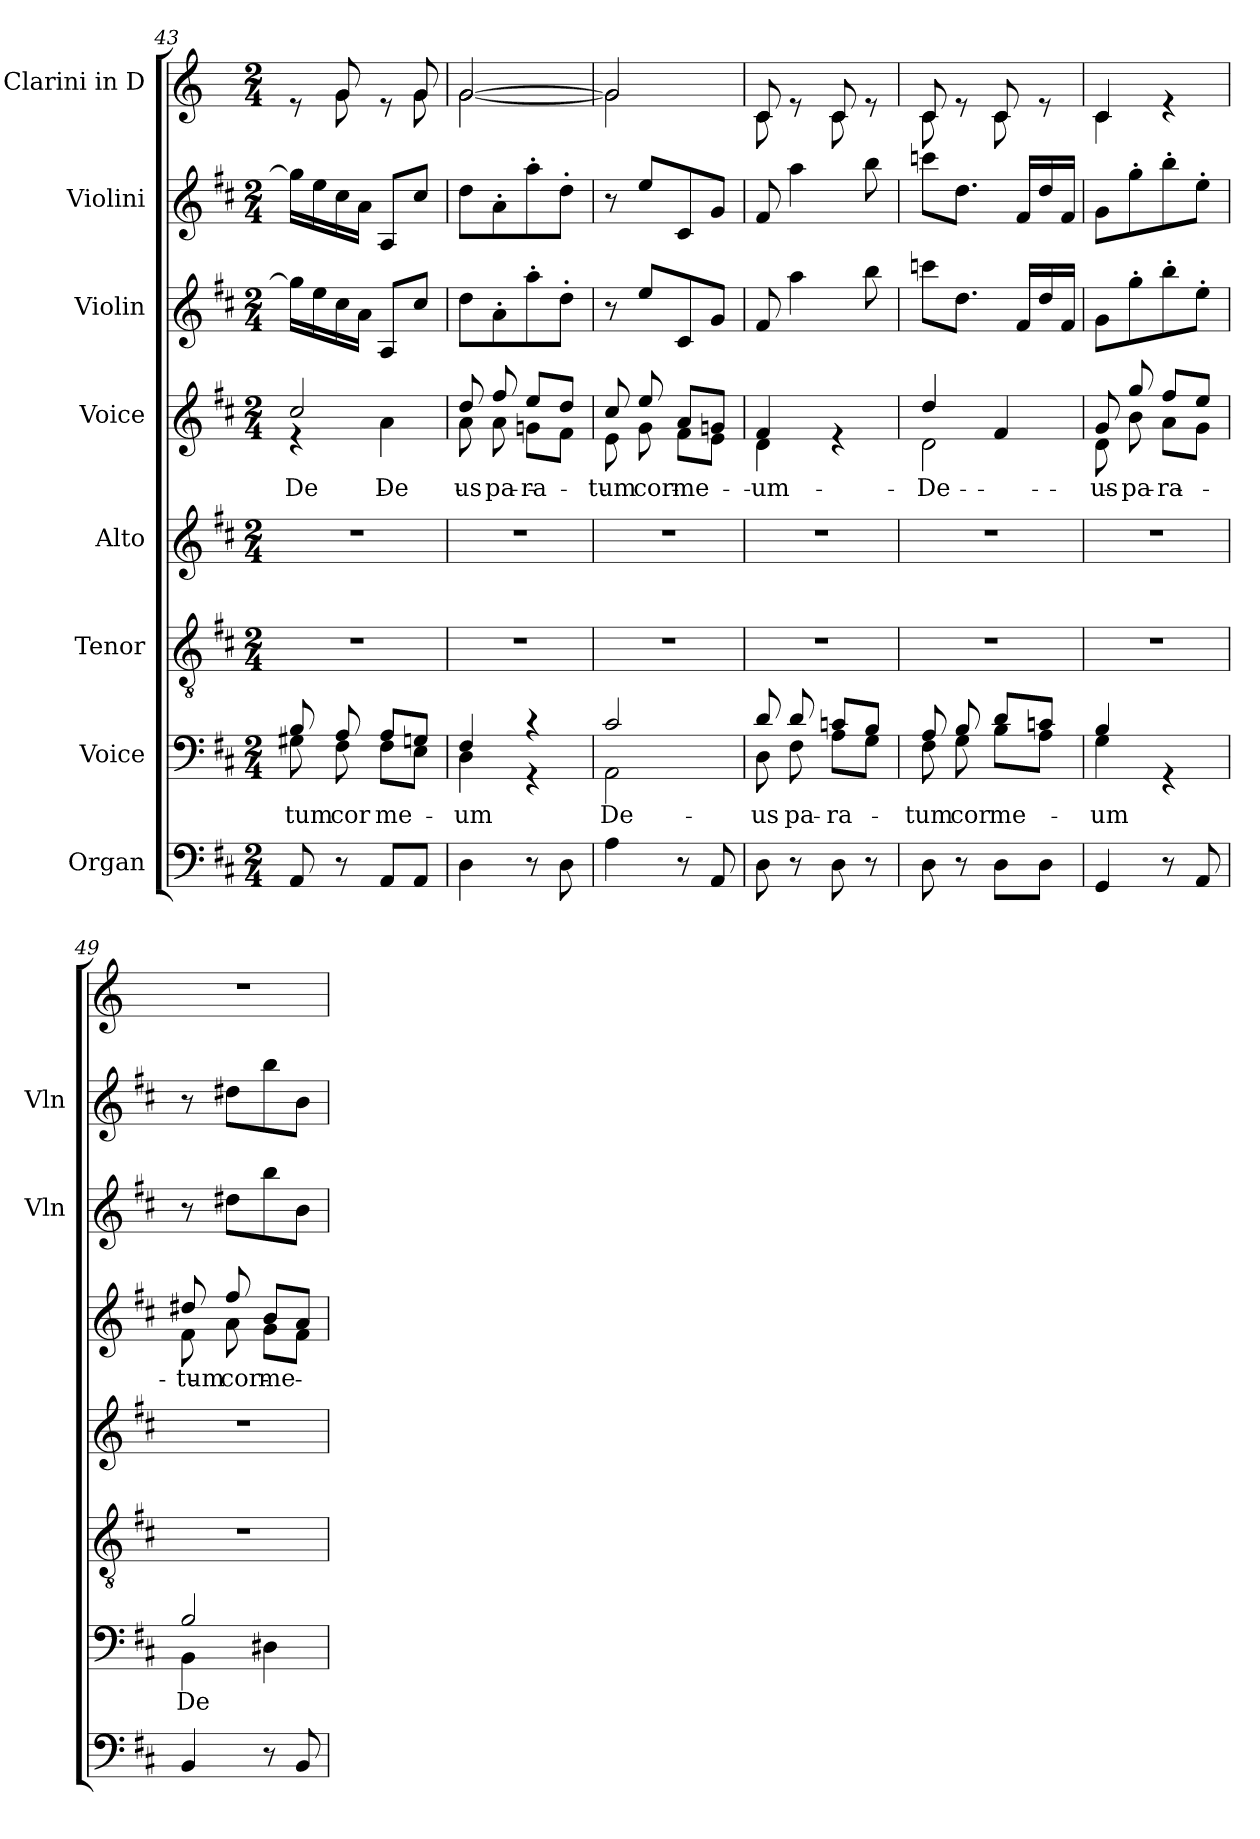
**kern	**kern	**text	**kern	**kern	**kern	**text	**kern	**kern	**kern
*part8	*part7	*part7	*part6	*part5	*part4	*part4	*part3	*part2	*part1
*staff8	*staff7	*staff7	*staff6	*staff5	*staff4	*staff4	*staff3	*staff2	*staff1
*I"Organ	*I"Voice	*	*I"Tenor	*I"Alto	*I"Voice	*	*I"Violin	*I"Violini	*I"Clarini in D
*	*	*	*	*	*	*	*I'Vln	*I'Vln	*
*clefF4	*clefF4	*	*clefGv2	*clefG2	*clefG2	*	*clefG2	*clefG2	*clefG2
*	*	*	*	*	*	*	*	*	*ITrd-1c-2
*k[f#c#]	*k[f#c#]	*	*k[f#c#]	*k[f#c#]	*k[f#c#]	*	*k[f#c#]	*k[f#c#]	*k[f#c#]
*M2/4	*M2/4	*	*M2/4	*M2/4	*M2/4	*	*M2/4	*M2/4	*M2/4
=43	=43	=43	=43	=43	=43	=43	=43	=43	=43
!	!	!LO:LY:b	!	!	!	!LO:LY:b	!	!	!
*	*^	*	*	*	*^	*	*	*	*^
8AA/	8B/	8G#X\	-tum	2r	2r	2cc#/	4r	De-	16gg\LL]	16gg\LL]	8re	8ryy
.	.	.	.	.	.	.	.	.	16ee\	16ee\	.	.
!	!	!	!LO:LY:b	!	!	!	!	!	!	!	!	!
8r	8A/	8F#\	cor	.	.	.	.	.	16cc#\	16cc#\	8a/	8a\
.	.	.	.	.	.	.	.	.	16a\JJ	16a\JJ	.	.
!	!	!	!LO:LY:b	!	!	!	!	!LO:LY:b	!	!	!	!
8AA/L	8A/L	8F#\L	me-	.	.	.	4a\	De-	8A/L	8A/L	8re	8ryy
8AA/J	8Gn/J	8E\J	.	.	.	.	.	.	8cc#/J	8cc#/J	8a/	8a\
!!LO:LB:g=z	!!
=44	=44	=44	=44	=44	=44	=44	=44	=44	=44	=44	=44	=44
!	!	!	!LO:LY:b	!	!	!	!	!LO:LY:b	!	!	!	!
!	!	!	!	!	!	!	!	!LO:LY:b	!	!	!	!
4D\	4F#/	4D\	-um	2r	2r	8dd/	8a\	-us	8dd\L	8dd\L	[2a/	[2a\
!	!	!	!	!	!	!	!	!LO:LY:b	!	!	!	!
.	.	.	.	.	.	8ff#/	8a\	pa-	8a'\	8a'\	.	.
!	!	!	!	!	!	!	!	!LO:LY:b	!	!	!	!
8r	4r	4r	.	.	.	8ee/L	8gn\L	-ra-	8aa'\	8aa'\	.	.
8D\	.	.	.	.	.	8dd/J	8f#\J	.	8dd'\J	8dd'\J	.	.
=45	=45	=45	=45	=45	=45	=45	=45	=45	=45	=45	=45	=45
!	!	!	!LO:LY:b	!	!	!	!	!LO:LY:b	!	!	!	!
4A\	2c#/	2AA\	De-	2r	2r	8cc#/	8e\	-tum	8r	8r	2a/]	2a\]
!	!	!	!	!	!	!	!	!LO:LY:b	!	!	!	!
.	.	.	.	.	.	8ee/	8g\	cor	8ee/L	8ee/L	.	.
!	!	!	!	!	!	!	!	!LO:LY:b	!	!	!	!
8r	.	.	.	.	.	8a/L	8f#\L	me-	8c#/	8c#/	.	.
8AA/	.	.	.	.	.	8gn/J	8e\J	.	8g/J	8g/J	.	.
=46	=46	=46	=46	=46	=46	=46	=46	=46	=46	=46	=46	=46
!	!	!	!LO:LY:b	!	!	!	!	!LO:LY:b	!	!	!	!
8D\	8d/	8D\	-us	2r	2r	4f#/	4d\	-um	8f#/	8f#/	8d/	8d\
!	!	!	!LO:LY:b	!	!	!	!	!	!	!	!	!
8r	8d/	8F#\	pa-	.	.	.	.	.	4aa\	4aa\	8re	8ryy
!	!	!	!LO:LY:b	!	!	!	!	!	!	!	!	!
8D\	8cn/L	8A\L	-ra-	.	.	4re	4ryy	.	.	.	8d/	8d\
8r	8B/J	8G\J	.	.	.	.	.	.	8bb\	8bb\	8re	8ryy
=47	=47	=47	=47	=47	=47	=47	=47	=47	=47	=47	=47	=47
!	!	!	!LO:LY:b	!	!	!	!	!LO:LY:b	!	!	!	!
8D\	8A/	8F#\	-tum	2r	2r	4dd/	2d\	De-	8cccn\L	8cccn\L	8d/	8d\
!	!	!	!LO:LY:b	!	!	!	!	!	!	!	!	!
8r	8B/	8G\	cor	.	.	.	.	.	8.dd\J	8.dd\J	8re	8ryy
!	!	!	!LO:LY:b	!	!	!	!	!	!	!	!	!
8D\L	8d/L	8B\L	me-	.	.	4f#/	.	.	.	.	8d/	8d\
.	.	.	.	.	.	.	.	.	16f#/LL	16f#/LL	.	.
8D\J	8cn/J	8A\J	.	.	.	.	.	.	16dd/	16dd/	8re	8ryy
.	.	.	.	.	.	.	.	.	16f#/JJ	16f#/JJ	.	.
=48	=48	=48	=48	=48	=48	=48	=48	=48	=48	=48	=48	=48
!	!	!	!LO:LY:b	!	!	!	!	!LO:LY:b	!	!	!	!
4GG/	4B/	4G\	-um	2r	2r	8g/	8d\	-us	8g\L	8g\L	4d/	4d\
!	!	!	!	!	!	!	!	!LO:LY:b	!	!	!	!
.	.	.	.	.	.	8gg/	8b\	pa-	8gg'\	8gg'\	.	.
!	!	!	!	!	!	!	!	!LO:LY:b	!	!	!	!
8r	4rGG	4ryy	.	.	.	8ff#/L	8a\L	-ra-	8bb'\	8bb'\	4re	4ryy
8AA/	.	.	.	.	.	8ee/J	8g\J	.	8ee'\J	8ee'\J	.	.
*	*	*	*	*	*	*	*	*	*	*	*v	*v
=49	=49	=49	=49	=49	=49	=49	=49	=49	=49	=49	=49
!	!	!	!LO:LY:b	!	!	!	!	!LO:LY:b	!	!	!
4BB/	2B/	4BB\	De-	2r	2r	8dd#X/	8f#\	-tum	8r	8r	2r
!	!	!	!	!	!	!	!	!LO:LY:b	!	!	!
.	.	.	.	.	.	8ff#/	8a\	cor	8dd#X\L	8dd#X\L	.
!	!	!	!	!	!	!	!	!LO:LY:b	!	!	!
8r	.	4D#X\	.	.	.	8b/L	8g\L	me-	8bb\	8bb\	.
8BB/	.	.	.	.	.	8a/J	8f#\J	.	8b\J	8b\J	.
*	*v	*v	*	*	*	*v	*v	*	*	*	*
=	=	=	=	=	=	=	=	=	=
*-	*-	*-	*-	*-	*-	*-	*-	*-	*-
